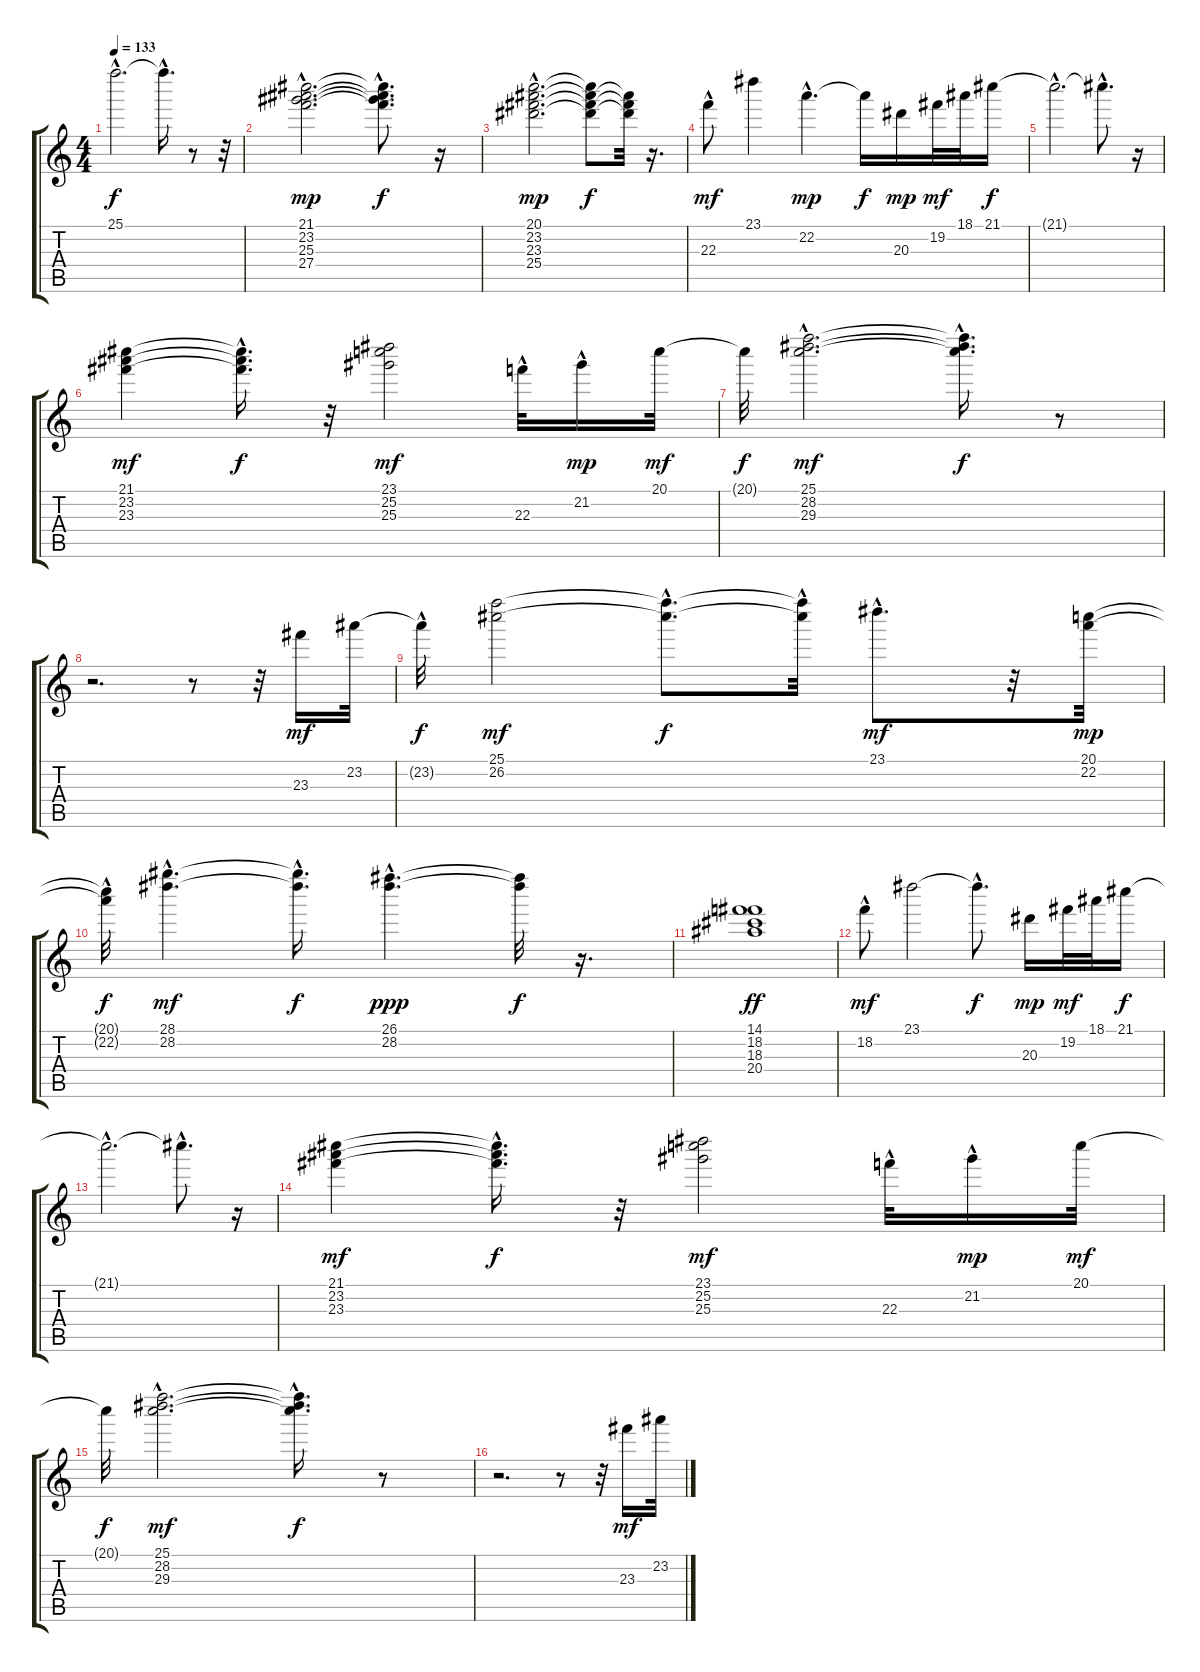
\track "" {instrument electricbassfinger}
\staff {score tabs}
\tuning (E4 B3 G3 D3 A2 E2) {hide}
\ts (4 4)
\tempo 133
\clef g2
\ks c
25.1{hac t}.2{d dy f} 25.1{hac t}.16{d} r.8 r.32 |
(21.1{hac} 23.2{hac} 25.3{hac} 27.4{hac}).2{d dy mp} (21.1{t} 23.2{t} 25.3{hac t} 27.4{t}).8{d dy f} r.16 |
(20.1{hac} 23.2{hac} 23.3{hac} 25.4{hac}).2{d dy mp} (20.1{t} 23.2{t} 23.3{t} 25.4{t}).8{dy f} (23.2{t} 23.3{t} 25.4{t}).32 r.16{d} |
22.3{hac}.8{dy mf} 23.1.4 22.2{hac}.4{d dy mp} 22.2{t}.16{dy f} 20.3.16{dy mp} 19.2.32{dy mf} 18.1.32 21.1.16{dy f} |
21.1{hac t}.2{d} 21.1{hac t}.8{d} r.16 |
(21.1 23.2 23.3).4{dy mf} (21.1{t} 23.2{hac t} 23.3{t}).16{d dy f} r.32 (23.1 25.2 25.3).2{dy mf} 22.3{hac}.32 21.2{hac}.16{dy mp} 20.1.32{dy mf} |
20.1{t}.32{dy f} (25.1{hac} 28.2{hac} 29.3{hac}).2{d dy mf} (25.1{t} 28.2{t} 29.3{hac t}).16{d dy f} r.8 |
r.2{d} r.8 r.32 23.3.16{dy mf} 23.2.32 |
23.2{hac t}.32{dy f} (25.1 26.2).2{dy mf} (25.1{hac t} 26.2{hac t}).8{d dy f} (25.1{hac t} 26.2{hac t}).32 23.1{hac}.8{d dy mf} r.32 (20.1 22.2).32{dy mp} |
(20.1{hac t} 22.2{hac t}).32{dy f} (28.1{hac} 28.2{hac}).4{d dy mf} (28.1{hac t} 28.2{t}).16{d dy f} (26.1{hac} 28.2{hac}).4{d dy ppp} (26.1{t} 28.2{t}).32{dy f} r.16{d} |
(14.1 18.2 18.3 20.4).1{dy ff} |
18.2{hac}.8{dy mf} 23.1.2 23.1{hac t}.8{d dy f} 20.3.16{dy mp} 19.2.32{dy mf} 18.1.32 21.1.16{dy f} |
21.1{hac t}.2{d} 21.1{hac t}.8{d} r.16 |
(21.1 23.2 23.3).4{dy mf} (21.1{t} 23.2{hac t} 23.3{t}).16{d dy f} r.32 (23.1 25.2 25.3).2{dy mf} 22.3{hac}.32 21.2{hac}.16{dy mp} 20.1.32{dy mf} |
20.1{t}.32{dy f} (25.1{hac} 28.2{hac} 29.3{hac}).2{d dy mf} (25.1{t} 28.2{t} 29.3{hac t}).16{d dy f} r.8 |
r.2{d} r.8 r.32 23.3.16{dy mf} 23.2.32
